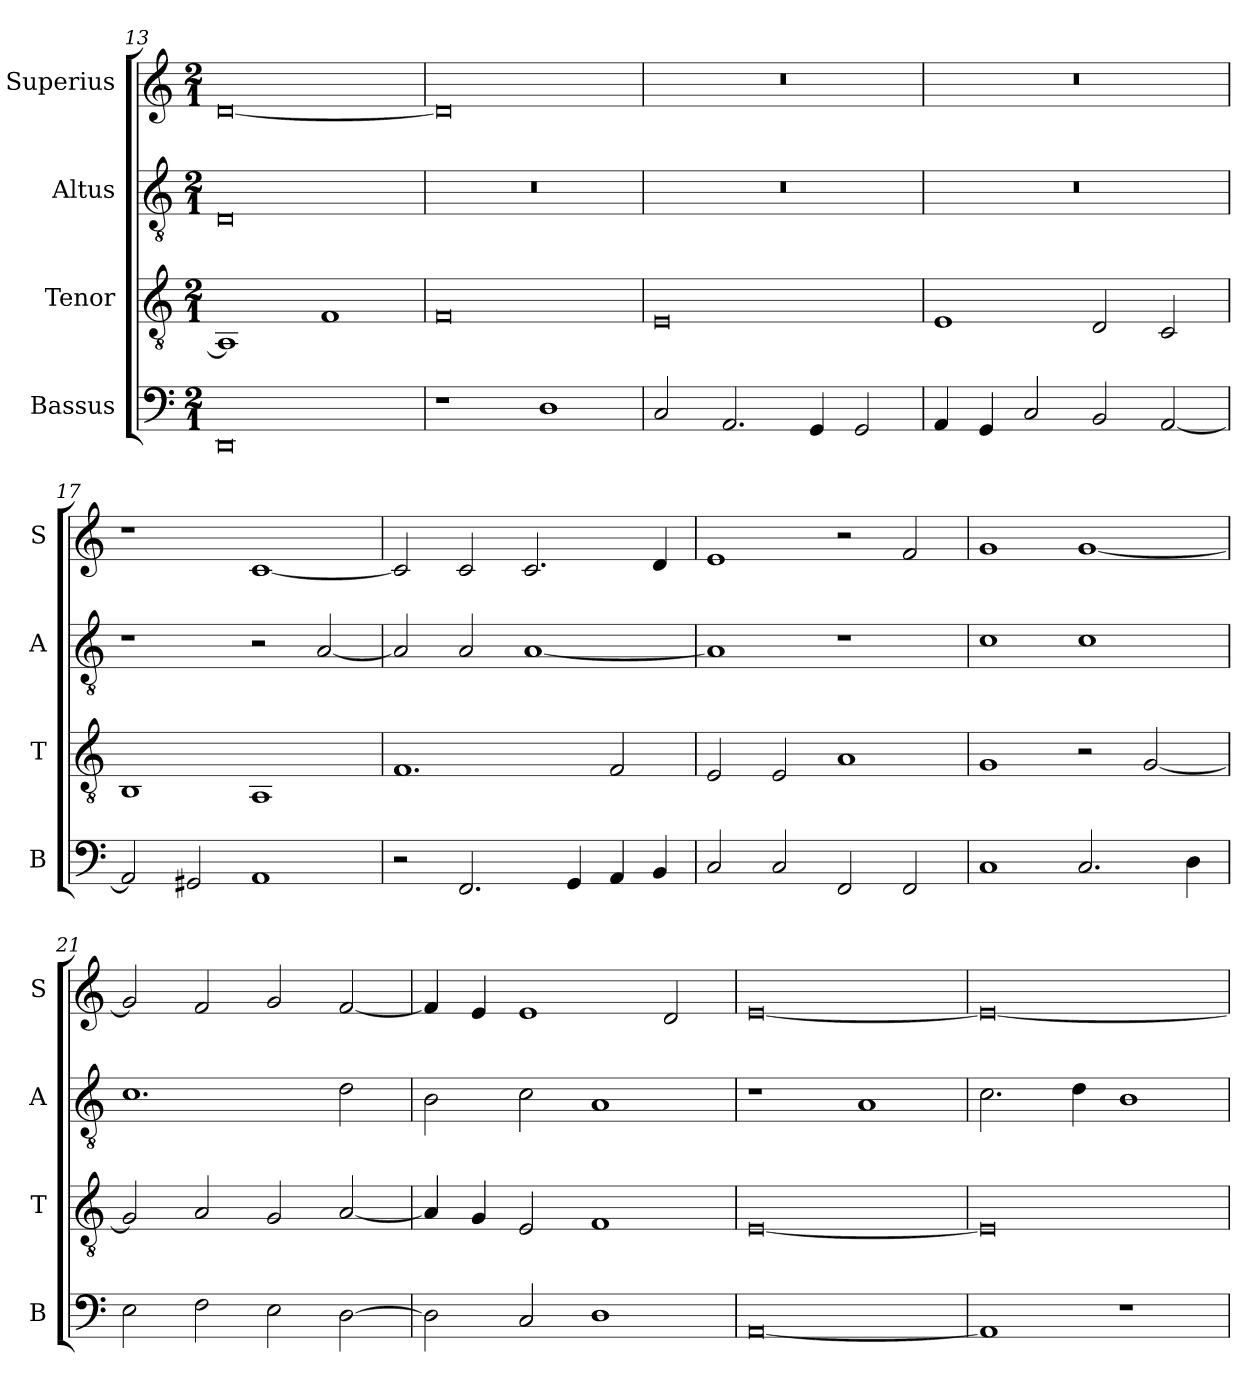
**kern	**kern	**kern	**kern
*part4	*part3	*part2	*part1
*staff4	*staff3	*staff2	*staff1
*I"Bassus	*I"Tenor	*I"Altus	*I"Superius
*I'B	*I'T	*I'A	*I'S
*clefF4	*clefGv2	*clefGv2	*clefG2
*k[]	*k[]	*k[]	*k[]
*M2/1	*M2/1	*M2/1	*M2/1
=13	=13	=13	=13
0DD	1AA]	0D	[0d
.	1F	.	.
=14	=14	=14	=14
1r	0F	0r	0d]
1D	.	.	.
=15	=15	=15	=15
2C/	0E	0r	0r
2.AA/	.	.	.
4GG/	.	.	.
2GG/	.	.	.
=16	=16	=16	=16
4AA/	1E	0r	0r
4GG/	.	.	.
2C/	.	.	.
2BB/	2D/	.	.
[2AA/	2C/	.	.
=17	=17	=17	=17
2AA/]	1BB	1r	1r
2GG#X/	.	.	.
1AA	1AA	2r	[1c
.	.	[2A/	.
=18	=18	=18	=18
2r	1.F	2A/]	2c/]
2.FF/	.	2A/	2c/
.	.	[1A	2.c/
4GG/	.	.	.
4AA/	2F/	.	.
4BB/	.	.	4d/
=19	=19	=19	=19
2C/	2E/	1A]	1e
2C/	2E/	.	.
2FF/	1A	1r	2r
2FF/	.	.	2f/
=20	=20	=20	=20
1C	1G	1c	1g
2.C/	2r	1c	[1g
.	[2G/	.	.
4D\	.	.	.
=21	=21	=21	=21
2E\	2G/]	1.c	2g/]
2F\	2A/	.	2f/
2E\	2G/	.	2g/
[2D\	[2A/	2d\	[2f/
=22	=22	=22	=22
2D\]	4A/]	2B\	4f/]
.	4G/	.	4e/
2C/	2E/	2c\	1e
1D	1F	1A	.
.	.	.	2d/
=23	=23	=23	=23
[0AA	[0E	1r	[0e
.	.	1A	.
=24	=24	=24	=24
1AA]	0E]	2.c\	0e_
.	.	4d\	.
1r	.	1B	.
=	=	=	=
*-	*-	*-	*-
